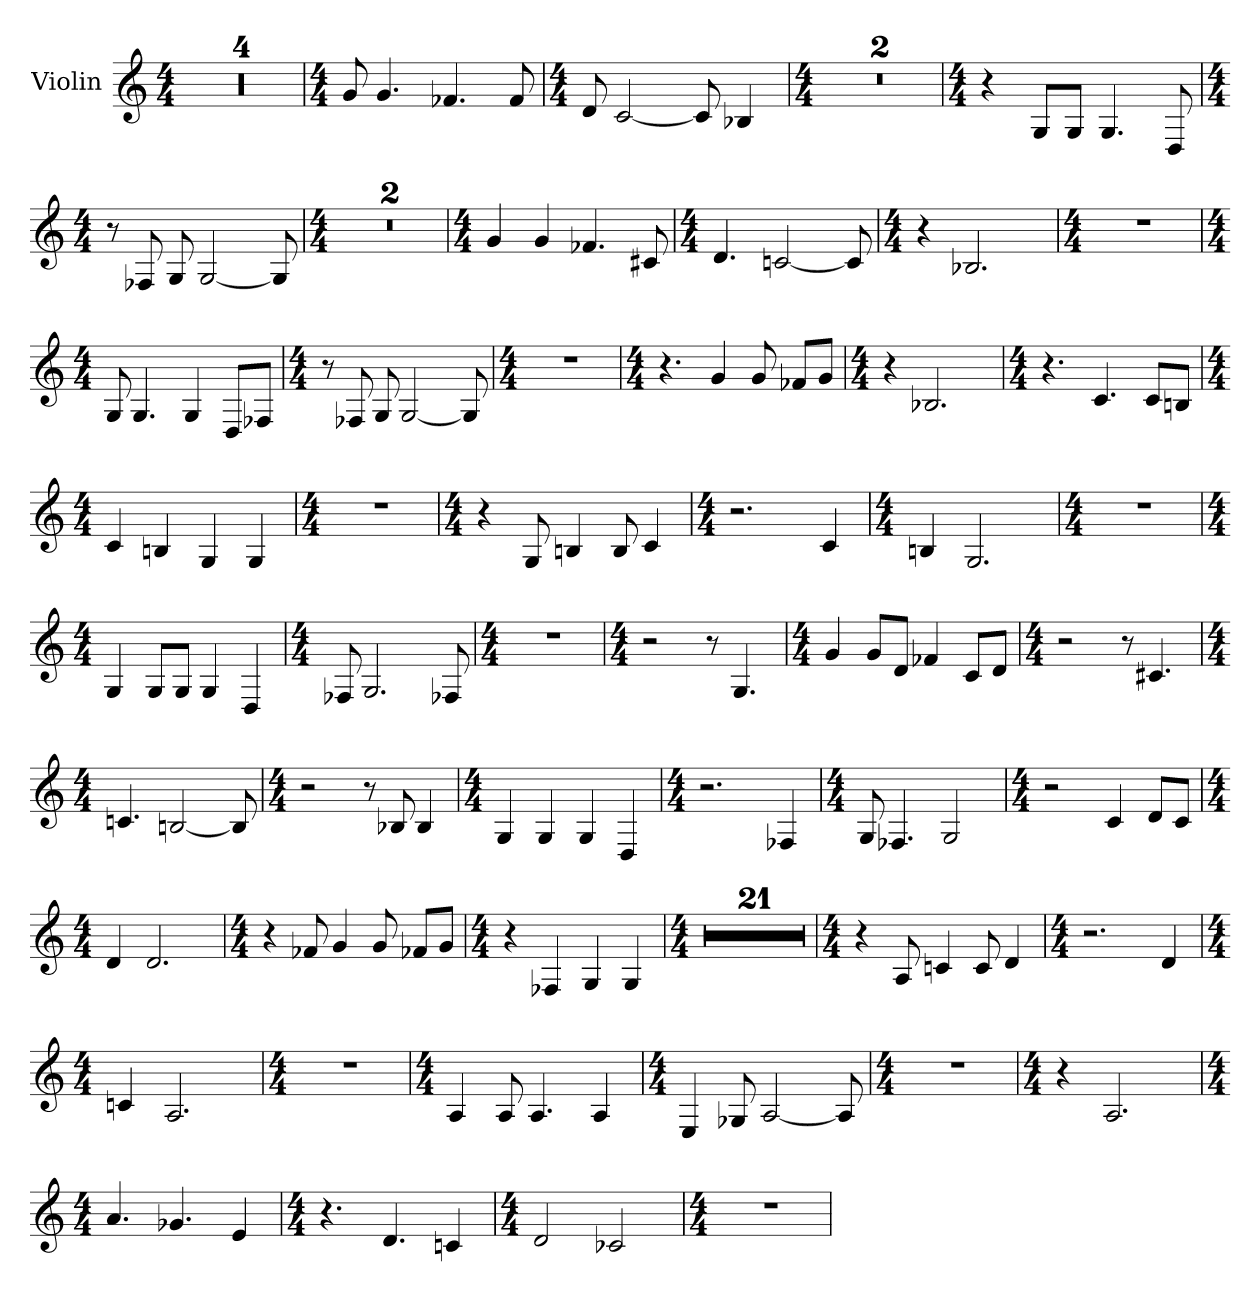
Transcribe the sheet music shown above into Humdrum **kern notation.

**kern
*part1
*staff1
*I"Violin
*I'Vln
*M4/4
=
1r
=
*M4/4
1r
=
*M4/4
1r
=
*M4/4
1r
=
*M4/4
8g
4.g
4.f-X
8f-
=
*M4/4
8d
[2c
8c]
4B-X
=
*M4/4
1r
=
*M4/4
1r
=
*M4/4
4r
8GL
8GJ
4.G
8D
=
*M4/4
8r
8F-X
8G
[2G
8G]
=
*M4/4
1r
=
*M4/4
1r
=
*M4/4
4g
4g
4.f-X
8c#X
=
*M4/4
4.d
[2cn
8c]
=
*M4/4
4r
2.B-X
=
*M4/4
1r
=
*M4/4
8G
4.G
4G
8DL
8F-XJ
=
*M4/4
8r
8F-X
8G
[2G
8G]
=
*M4/4
1r
=
*M4/4
4.r
4g
8g
8f-XL
8gJ
=
*M4/4
4r
2.B-X
=
*M4/4
4.r
4.c
8cL
8BnJ
=
*M4/4
4c
4Bn
4G
4G
=
*M4/4
1r
=
*M4/4
4r
8G
4Bn
8B
4c
=
*M4/4
2.r
4c
=
*M4/4
4Bn
2.G
=
*M4/4
1r
=
*M4/4
4G
8GL
8GJ
4G
4D
=
*M4/4
8F-X
2.G
8F-X
=
*M4/4
1r
=
*M4/4
2r
8r
4.G
=
*M4/4
4g
8gL
8dJ
4f-X
8cL
8dJ
=
*M4/4
2r
8r
4.c#X
=
*M4/4
4.cn
[2Bn
8B]
=
*M4/4
2r
8r
8B-X
4B-
=
*M4/4
4G
4G
4G
4D
=
*M4/4
2.r
4F-X
=
*M4/4
8G
4.F-X
2G
=
*M4/4
2r
4c
8dL
8cJ
=
*M4/4
4d
2.d
=
*M4/4
4r
8f-X
4g
8g
8f-XL
8gJ
=
*M4/4
4r
4F-X
4G
4G
=
*M4/4
1r
=
*M4/4
1r
=
*M4/4
1r
=
*M4/4
1r
=
*M4/4
1r
=
*M4/4
1r
=
*M4/4
1r
=
*M4/4
1r
=
*M4/4
1r
=
*M4/4
1r
=
*M4/4
1r
=
*M4/4
1r
=
*M4/4
1r
=
*M4/4
1r
=
*M4/4
1r
=
*M4/4
1r
=
*M4/4
1r
=
*M4/4
1r
=
*M4/4
1r
=
*M4/4
1r
=
*M4/4
1r
=
*M4/4
4r
8A
4cn
8c
4d
=
*M4/4
2.r
4d
=
*M4/4
4cn
2.A
=
*M4/4
1r
=
*M4/4
4A
8A
4.A
4A
=
*M4/4
4E
8G-X
[2A
8A]
=
*M4/4
1r
=
*M4/4
4r
2.A
=
*M4/4
4.a
4.g-X
4e
=
*M4/4
4.r
4.d
4cn
=
*M4/4
2d
2c-X
=
*M4/4
1r
=
*-
